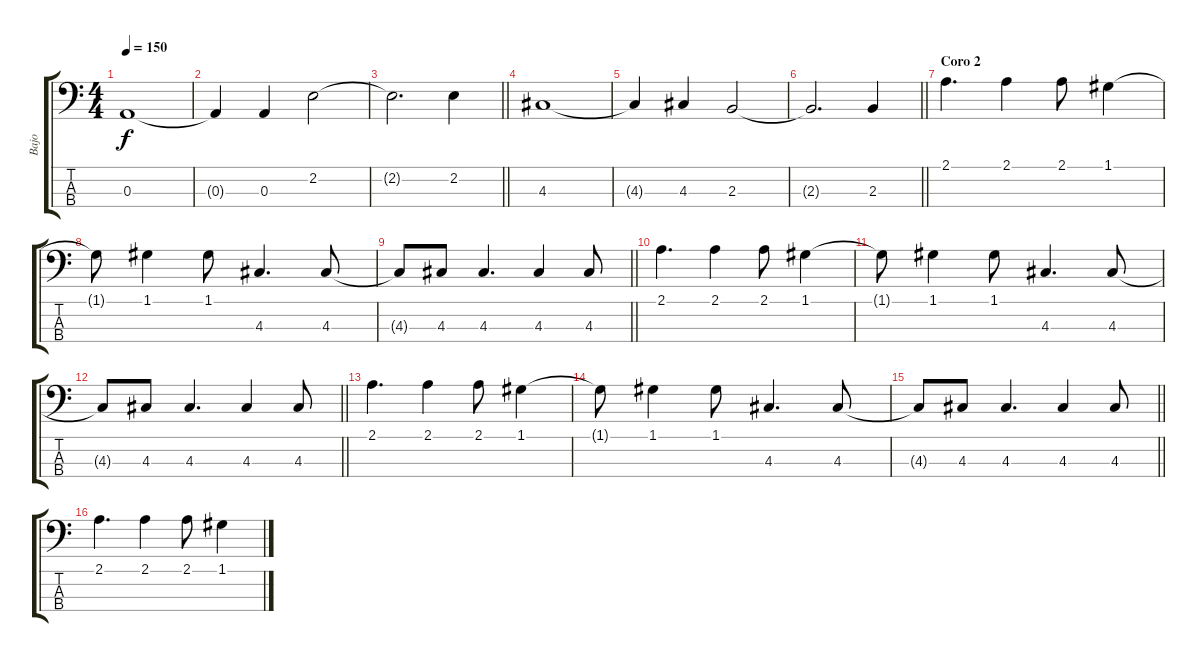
\track ("Bajo" "Bajo") {instrument electricbassfinger}
\staff {score tabs}
\tuning (G2 D2 A1 E1) {hide}
\ts (4 4)
\section ("" "")
\tempo 150
\clef f4
\ks c
0.3.1{dy f} |
0.3{t}.4 0.3.4 2.2.2 |
\barLineRight lightlight
2.2{t}.2{d} 2.2.4 |
4.3.1 |
4.3{t}.4 4.3.4 2.3.2 |
\barLineRight lightlight
2.3{t}.2{d} 2.3.4 |
\section ("" "Coro 2")
2.1.4{d} 2.1.4 2.1.8 1.1.4 |
1.1{t}.8 1.1.4 1.1.8 4.3.4{d} 4.3.8 |
\barLineRight lightlight
4.3{t}.8 4.3.8 4.3.4{d} 4.3.4 4.3.8 |
2.1.4{d} 2.1.4 2.1.8 1.1.4 |
1.1{t}.8 1.1.4 1.1.8 4.3.4{d} 4.3.8 |
\barLineRight lightlight
4.3{t}.8 4.3.8 4.3.4{d} 4.3.4 4.3.8 |
2.1.4{d} 2.1.4 2.1.8 1.1.4 |
1.1{t}.8 1.1.4 1.1.8 4.3.4{d} 4.3.8 |
\barLineRight lightlight
4.3{t}.8 4.3.8 4.3.4{d} 4.3.4 4.3.8 |
2.1.4{d} 2.1.4 2.1.8 1.1.4
